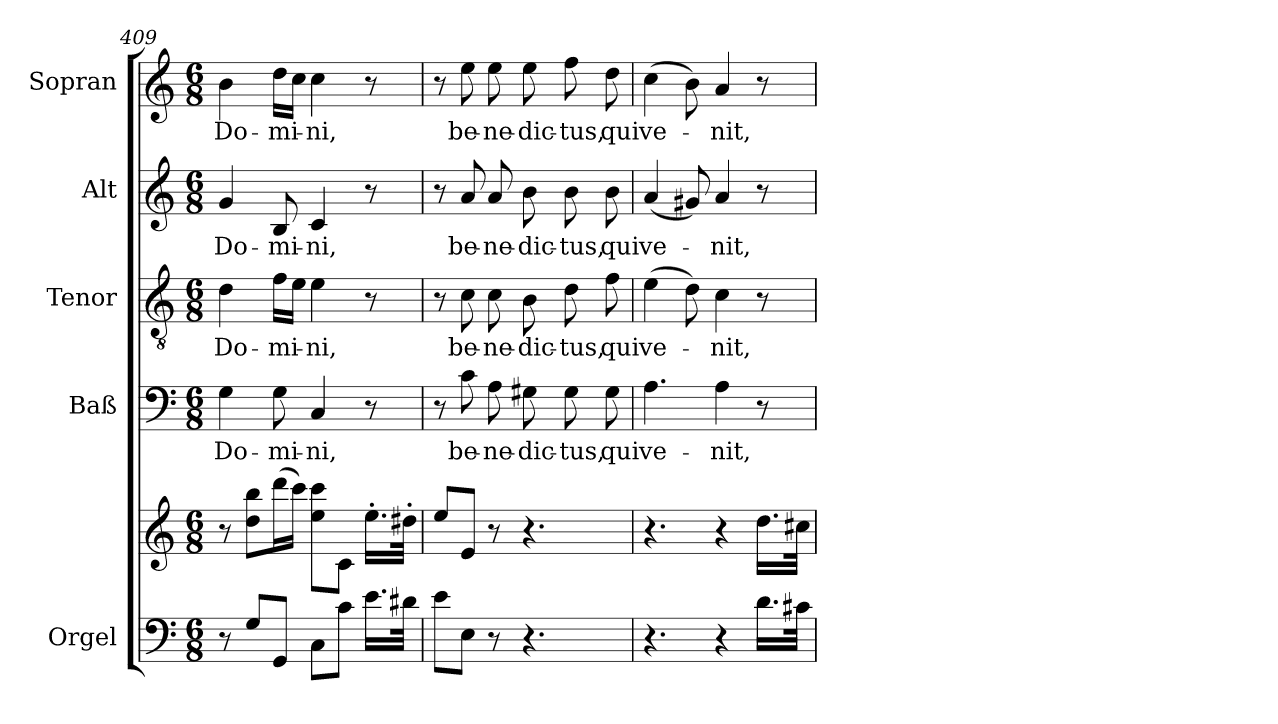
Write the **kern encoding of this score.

**kern	**kern	**kern	**text	**kern	**text	**kern	**text	**kern	**text
*part5	*part5	*part4	*part4	*part3	*part3	*part2	*part2	*part1	*part1
*staff6	*staff5	*staff4	*staff4	*staff3	*staff3	*staff2	*staff2	*staff1	*staff1
*I"Orgel	*	*I"Baß	*	*I"Tenor	*	*I"Alt	*	*I"Sopran	*
*I'Org.	*	*	*	*	*	*	*	*	*
*clefF4	*clefG2	*clefF4	*	*clefGv2	*	*clefG2	*	*clefG2	*
*k[]	*k[]	*k[]	*	*k[]	*	*k[]	*	*k[]	*
*C:	*C:	*C:	*	*C:	*	*C:	*	*C:	*
*M6/8	*M6/8	*M6/8	*	*M6/8	*	*M6/8	*	*M6/8	*
=409	=409	=409	=409	=409	=409	=409	=409	=409	=409
!	!	!	!LO:LY:b	!	!LO:LY:b	!	!LO:LY:b	!	!LO:LY:b
8r	8r	4G\	Do-	4d\	Do-	4g/	Do-	4b\	Do-
8G/L	8dd\ 8bb\L	.	.	.	.	.	.	.	.
!	!	!	!LO:LY:b	!	!LO:LY:b	!	!LO:LY:b	!	!LO:LY:b
8GG/J	(>16ddd\L	8G\	-mi-	16f\LL	-mi-	8B/	-mi-	16dd\LL	-mi-
.	16ccc\JJ)	.	.	16e\JJ	.	.	.	16cc\JJ	.
!	!	!	!LO:LY:b	!	!LO:LY:b	!	!LO:LY:b	!	!LO:LY:b
8C\L	8ee\ 8ccc\L	4C/	-ni,	4e\	-ni,	4c/	-ni,	4cc\	-ni,
8c\J	8c\J	.	.	.	.	.	.	.	.
16.e\LL	16.ee'>\LL	8r	.	8r	.	8r	.	8r	.
32d#X\JJk	32dd#X'>\JJk	.	.	.	.	.	.	.	.
=410	=410	=410	=410	=410	=410	=410	=410	=410	=410
8e\L	8ee/L	8r	.	8r	.	8r	.	8r	.
!	!	!	!LO:LY:b	!	!LO:LY:b	!	!LO:LY:b	!	!LO:LY:b
8E\J	8e/J	8c\	be-	8c\	be-	8a/	be-	8ee\	be-
!	!	!	!LO:LY:b	!	!LO:LY:b	!	!LO:LY:b	!	!LO:LY:b
8r	8r	8A\	-ne-	8c\	-ne-	8a/	-ne-	8ee\	-ne-
!	!	!	!LO:LY:b	!	!LO:LY:b	!	!LO:LY:b	!	!LO:LY:b
4.r	4.r	8G#X\	-dic-	8B\	-dic-	8b\	-dic-	8ee\	-dic-
!	!	!	!LO:LY:b	!	!LO:LY:b	!	!LO:LY:b	!	!LO:LY:b
.	.	8G#\	-tus,	8d\	-tus,	8b\	-tus,	8ff\	-tus,
!	!	!	!LO:LY:b	!	!LO:LY:b	!	!LO:LY:b	!	!LO:LY:b
.	.	8G#\	qui	8f\	qui	8b\	qui	8dd\	qui
=411	=411	=411	=411	=411	=411	=411	=411	=411	=411
!	!	!	!LO:LY:b	!	!LO:LY:b	!	!LO:LY:b	!	!LO:LY:b
4.r	4.r	4.A\	ve-	(>4e\	ve-	(<4a/	ve-	(>4cc\	ve-
.	.	.	.	8d\)	.	8g#X/)	.	8b\)	.
!	!	!	!LO:LY:b	!	!LO:LY:b	!	!LO:LY:b	!	!LO:LY:b
4r	4r	4A\	-nit,	4c\	-nit,	4a/	-nit,	4a/	-nit,
16.d\LL	16.dd\LL	8r	.	8r	.	8r	.	8r	.
32c#X\JJk	32cc#X\JJk	.	.	.	.	.	.	.	.
=	=	=	=	=	=	=	=	=	=
*-	*-	*-	*-	*-	*-	*-	*-	*-	*-
